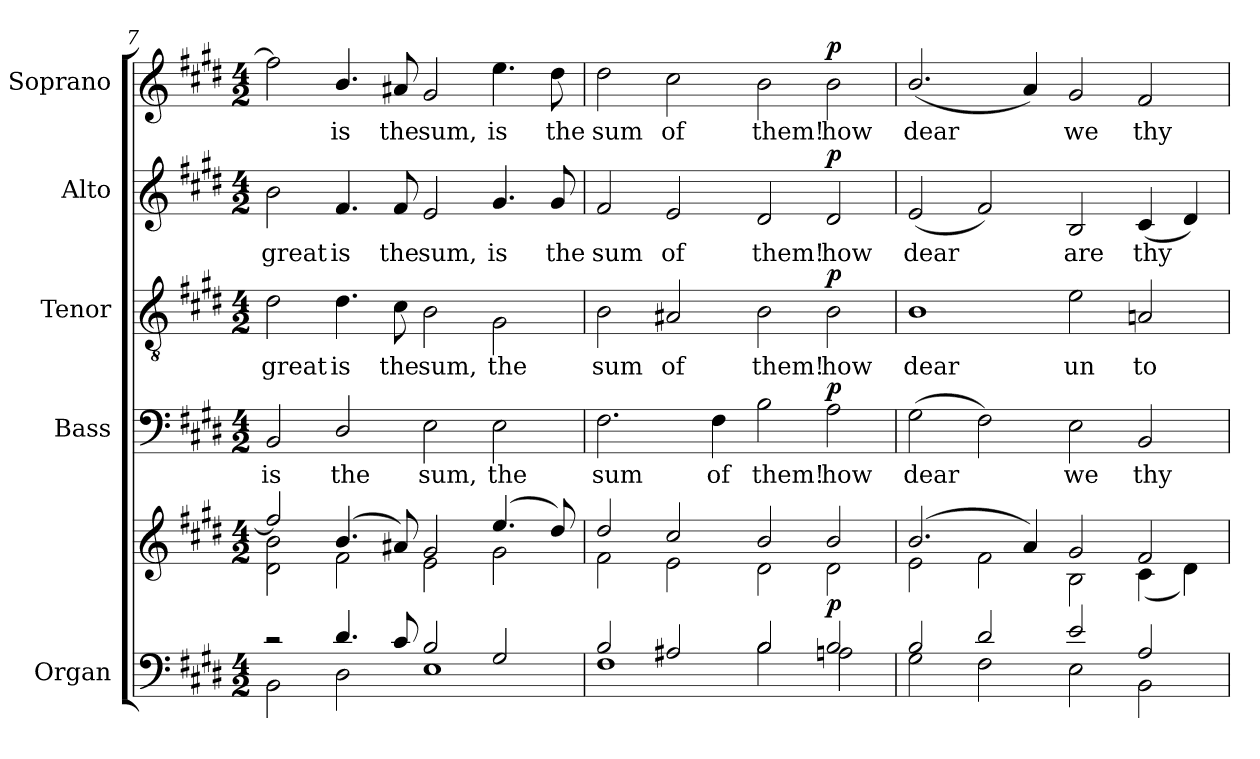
**kern	**kern	**dynam	**kern	**text	**dynam	**kern	**text	**dynam	**kern	**text	**dynam	**kern	**text	**dynam
*part5	*part5	*part5	*part4	*part4	*part4	*part3	*part3	*part3	*part2	*part2	*part2	*part1	*part1	*part1
*staff6	*staff5	*staff5/6	*staff4	*staff4	*staff4	*staff3	*staff3	*staff3	*staff2	*staff2	*staff2	*staff1	*staff1	*staff1
*I"Organ	*	*	*I"Bass	*	*	*I"Tenor	*	*	*I"Alto	*	*	*I"Soprano	*	*
*I'Org.	*	*	*I'B.	*	*	*I'T.	*	*	*I'A.	*	*	*I'S.	*	*
*clefF4	*clefG2	*	*clefF4	*	*	*clefGv2	*	*	*clefG2	*	*	*clefG2	*	*
*	*	*	*	*	*	*ITrd7c12	*	*	*	*	*	*	*	*
*k[f#c#g#d#]	*k[f#c#g#d#]	*	*k[f#c#g#d#]	*	*	*k[f#c#g#d#]	*	*	*k[f#c#g#d#]	*	*	*k[f#c#g#d#]	*	*
*E:	*E:	*	*E:	*	*	*E:	*	*	*E:	*	*	*E:	*	*
*M4/2	*M4/2	*	*M4/2	*	*	*M4/2	*	*	*M4/2	*	*	*M4/2	*	*
=7	=7	=7	=7	=7	=7	=7	=7	=7	=7	=7	=7	=7	=7	=7
*^	*^	*	*	*	*	*	*	*	*	*	*	*	*	*
!	!	!	!	!	!	!LO:LY:b:color=#000000	!	!	!	!	!	!	!	!	!	!
!	!	!	!	!	!	!	!	!	!LO:LY:b:color=#000000	!	!	!	!	!	!	!
!	!	!	!	!	!	!	!	!	!	!	!	!LO:LY:b:color=#000000	!	!	!	!
2r	2BBi\	2ff#i/]	2d#i\ 2bi	.	2BBi/	is	.	2D#i\	great	.	2bi\	great	.	2ff#i\]	.	.
!	!	!	!	!	!	!LO:LY:b:color=#000000	!	!	!	!	!	!	!	!	!	!
!	!	!	!	!	!	!	!	!	!LO:LY:b:color=#000000	!	!	!	!	!	!	!
!	!	!	!	!	!	!	!	!	!	!	!	!LO:LY:b:color=#000000	!	!	!	!
!	!	!	!	!	!	!	!	!	!	!	!	!	!	!	!LO:LY:b:color=#000000	!
4.d#i/	2D#i\	(4.bi/	2f#i\	.	2D#i/	the	.	4.D#i\	is	.	4.f#i/	is	.	4.bi/	is	.
!	!	!	!	!	!	!	!	!	!LO:LY:b:color=#000000	!	!	!	!	!	!	!
!	!	!	!	!	!	!	!	!	!	!	!	!LO:LY:b:color=#000000	!	!	!	!
!	!	!	!	!	!	!	!	!	!	!	!	!	!	!	!LO:LY:b:color=#000000	!
8c#i/	.	8a#Xi/)	.	.	.	.	.	8C#i\	the	.	8f#i/	the	.	8a#Xi/	the	.
!	!	!	!	!	!	!LO:LY:b:color=#000000	!	!	!	!	!	!	!	!	!	!
!	!	!	!	!	!	!	!	!	!LO:LY:b:color=#000000	!	!	!	!	!	!	!
!	!	!	!	!	!	!	!	!	!	!	!	!LO:LY:b:color=#000000	!	!	!	!
!	!	!	!	!	!	!	!	!	!	!	!	!	!	!	!LO:LY:b:color=#000000	!
2Bi/	1Ei	2g#i/	2ei\	.	2Ei\	sum,	.	2BBi\	sum,	.	2ei/	sum,	.	2g#i/	sum,	.
!	!	!	!	!	!	!LO:LY:b:color=#000000	!	!	!	!	!	!	!	!	!	!
!	!	!	!	!	!	!	!	!	!LO:LY:b:color=#000000	!	!	!	!	!	!	!
!	!	!	!	!	!	!	!	!	!	!	!	!LO:LY:b:color=#000000	!	!	!	!
!	!	!	!	!	!	!	!	!	!	!	!	!	!	!	!LO:LY:b:color=#000000	!
2G#i/	.	(4.eei/	2g#i\	.	2Ei\	the	.	2GG#i\	the	.	4.g#i/	is	.	4.eei\	is	.
!	!	!	!	!	!	!	!	!	!	!	!	!LO:LY:b:color=#000000	!	!	!	!
!	!	!	!	!	!	!	!	!	!	!	!	!	!	!	!LO:LY:b:color=#000000	!
.	.	8dd#i/)	.	.	.	.	.	.	.	.	8g#i/	the	.	8dd#i\	the	.
=8	=8	=8	=8	=8	=8	=8	=8	=8	=8	=8	=8	=8	=8	=8	=8	=8
!	!	!	!	!	!	!LO:LY:b:color=#000000	!	!	!	!	!	!	!	!	!	!
!	!	!	!	!	!	!	!	!	!LO:LY:b:color=#000000	!	!	!	!	!	!	!
!	!	!	!	!	!	!	!	!	!	!	!	!LO:LY:b:color=#000000	!	!	!	!
!	!	!	!	!	!	!	!	!	!	!	!	!	!	!	!LO:LY:b:color=#000000	!
2Bi/	1F#i	2dd#i/	2f#i\	.	2.F#i\	sum	.	2BBi\	sum	.	2f#i/	sum	.	2dd#i\	sum	.
!	!	!	!	!	!	!	!	!	!LO:LY:b:color=#000000	!	!	!	!	!	!	!
!	!	!	!	!	!	!	!	!	!	!	!	!LO:LY:b:color=#000000	!	!	!	!
!	!	!	!	!	!	!	!	!	!	!	!	!	!	!	!LO:LY:b:color=#000000	!
2A#Xi/	.	2cc#i/	2ei\	.	.	.	.	2AA#Xi/	of	.	2ei/	of	.	2cc#i\	of	.
!	!	!	!	!	!	!LO:LY:b:color=#000000	!	!	!	!	!	!	!	!	!	!
.	.	.	.	.	4F#i\	of	.	.	.	.	.	.	.	.	.	.
!	!	!	!	!	!	!LO:LY:b:color=#000000	!	!	!	!	!	!	!	!	!	!
!	!	!	!	!	!	!	!	!	!LO:LY:b:color=#000000	!	!	!	!	!	!	!
!	!	!	!	!	!	!	!	!	!	!	!	!LO:LY:b:color=#000000	!	!	!	!
!	!	!	!	!	!	!	!	!	!	!	!	!	!	!	!LO:LY:b:color=#000000	!
2Bi/	2Bi\	2bi/	2d#i\	.	2Bi\	them!	.	2BBi\	them!	.	2d#i/	them!	.	2bi\	them!	.
!	!	!	!	!	!	!LO:LY:b:color=#000000	!	!	!	!	!	!	!	!	!	!
!	!	!	!	!	!	!	!	!	!LO:LY:b:color=#000000	!	!	!	!	!	!	!
!	!	!	!	!	!	!	!	!	!	!	!	!LO:LY:b:color=#000000	!	!	!	!
!	!	!	!	!	!	!	!	!	!	!	!	!	!	!	!LO:LY:b:color=#000000	!
2Bi/	2Ani\	2bi/	2d#i\	p	2Ai\	how	p	2BBi\	how	p	2d#i/	how	p	2bi\	how	p
!!LO:PB:g=z
=9	=9	=9	=9	=9	=9	=9	=9	=9	=9	=9	=9	=9	=9	=9	=9	=9
!	!	!	!	!	!	!LO:LY:b:color=#000000	!	!	!	!	!	!	!	!	!	!
!	!	!	!	!	!	!	!	!	!LO:LY:b:color=#000000	!	!	!	!	!	!	!
!	!	!	!	!	!	!	!	!	!	!	!	!LO:LY:b:color=#000000	!	!	!	!
!	!	!	!	!	!	!	!	!	!	!	!	!	!	!	!LO:LY:b:color=#000000	!
2Bi/	2G#i\	(2.bi/	2ei\	.	(2G#i\	dear	.	1BBi	dear	.	(2ei/	dear	.	(2.bi/	dear	.
2d#i/	2F#i\	.	2f#i\	.	2F#i\)	.	.	.	.	.	2f#i/)	.	.	.	.	.
.	.	4ai/)	.	.	.	.	.	.	.	.	.	.	.	4ai/)	.	.
!	!	!	!	!	!	!LO:LY:b:color=#000000	!	!	!	!	!	!	!	!	!	!
!	!	!	!	!	!	!	!	!	!LO:LY:b:color=#000000	!	!	!	!	!	!	!
!	!	!	!	!	!	!	!	!	!	!	!	!LO:LY:b:color=#000000	!	!	!	!
!	!	!	!	!	!	!	!	!	!	!	!	!	!	!	!LO:LY:b:color=#000000	!
2ei/	2Ei\	2g#i/	2Bi\	.	2Ei\	we	.	2Ei\	un	.	2Bi/	are	.	2g#i/	we	.
!	!	!	!	!	!	!LO:LY:b:color=#000000	!	!	!	!	!	!	!	!	!	!
!	!	!	!	!	!	!	!	!	!LO:LY:b:color=#000000	!	!	!	!	!	!	!
!	!	!	!	!	!	!	!	!	!	!	!	!LO:LY:b:color=#000000	!	!	!	!
!	!	!	!	!	!	!	!	!	!	!	!	!	!	!	!LO:LY:b:color=#000000	!
2Ai/	2BBi\	2f#i/	(4c#i\	.	2BBi/	thy	.	2AAni/	to	.	(4c#i/	thy	.	2f#i/	thy	.
.	.	.	4d#i\)	.	.	.	.	.	.	.	4d#i/)	.	.	.	.	.
*v	*v	*	*	*	*	*	*	*	*	*	*	*	*	*	*	*
*	*v	*v	*	*	*	*	*	*	*	*	*	*	*	*	*
=	=	=	=	=	=	=	=	=	=	=	=	=	=	=
*-	*-	*-	*-	*-	*-	*-	*-	*-	*-	*-	*-	*-	*-	*-
